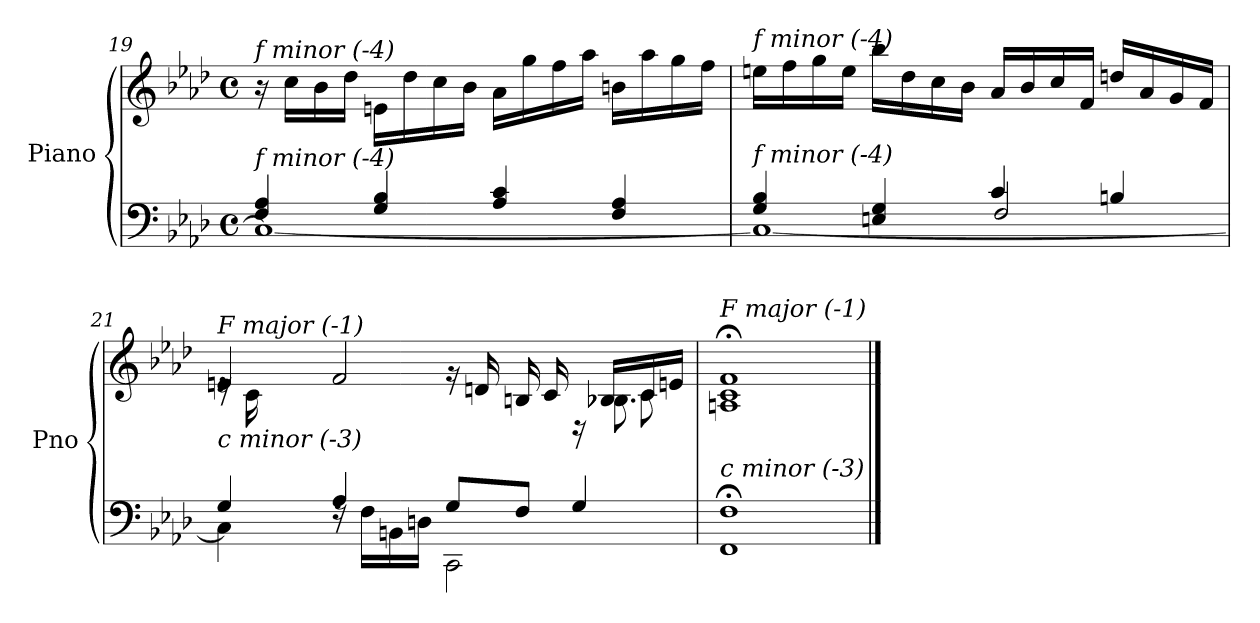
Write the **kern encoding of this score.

**kern	**kern
*part1	*part1
*staff2	*staff1
*I"Piano	*
*I'Pno	*
*clefF4	*clefG2
*k[b-e-a-d-]	*k[b-e-a-d-]
*M4/4	*M4/4
*met(c)	*met(c)
=19	=19
*^	*
!	!	!LO:TX:i:t=f minor (-4)
!LO:TX:i:t=f minor (-4)	!	!
4F/ 4A-/	1C_	16r
.	.	16cc\LL
.	.	16b-\
.	.	16dd-\JJ
4G/ 4B-/	.	16en\LL
.	.	16dd-\
.	.	16cc\
.	.	16b-\JJ
4A-/ 4c/	.	16a-\LL
.	.	16gg\
.	.	16ff\
.	.	16aa-\JJ
4F/ 4A-/	.	16bn\LL
.	.	16aa-\
.	.	16gg\
.	.	16ff\JJ
!!LO:LB:g=z
=20	=20	=20
*	*^	*^
!	!	!	!LO:TX:i:t=f minor (-4)	!
!LO:TX:i:t=f minor (-4)	!	!	!	!
4G/ 4B-/	1C_	2ryy	16een\LL	2ryy
.	.	.	16ff\	.
.	.	.	16gg\	.
.	.	.	16ee\JJ	.
4En/ 4G/	.	.	16bb-\LL	.
.	.	.	16dd-\	.
.	.	.	16cc\	.
.	.	.	16b-\JJ	.
4c/	.	2F/	16a-/LL	2ryy
.	.	.	16b-/	.
.	.	.	16cc/	.
.	.	.	16f/JJ	.
4Bn/	.	.	16ddn/LL	.
.	.	.	16a-/	.
.	.	.	16g/	.
.	.	.	16f/JJ	.
=21	=21	=21	=21	=21
*	*	*^	*	*^
!	!	!	!	!LO:TX:i:t=F major (-1)	!	!
!LO:TX:i:t=c minor (-3)	!	!	!	!	!	!
8ryy	2..ryy	4G/	4C\]	4en/	16re	2..ryy
.	.	.	.	.	16c\LL	.
16G/	.	.	.	.	8ryy	.
16B-X/JJ	.	.	.	.	.	.
4ryy	.	4A-/	16rF	2f/	4ryy	.
.	.	.	16F\LL	.	.	.
.	.	.	16BBn\	.	.	.
.	.	.	16Dn\JJ	.	.	.
4ryy	.	8G/L	2CC\	.	16rg	.
.	.	.	.	.	16dn/LL	.
.	.	8F/J	.	.	16Bn/	.
.	.	.	.	.	16c/JJ	.
16ryy	.	4G/	.	16rD	16ryy	.
8.ryy	.	.	.	16B-X/LL	8.B-X\	.
.	8ryy	.	.	16c/	.	8c\
.	.	.	.	16en/JJ	.	.
*v	*v	*v	*v	*	*	*
*	*v	*v	*v
=22	=22
!	!LO:TX:i:t=F major (-1)
!LO:TX:i:t=c minor (-3)	!
1FF; 1F;	1An;< 1c;< 1f;<
==	==
*-	*-
